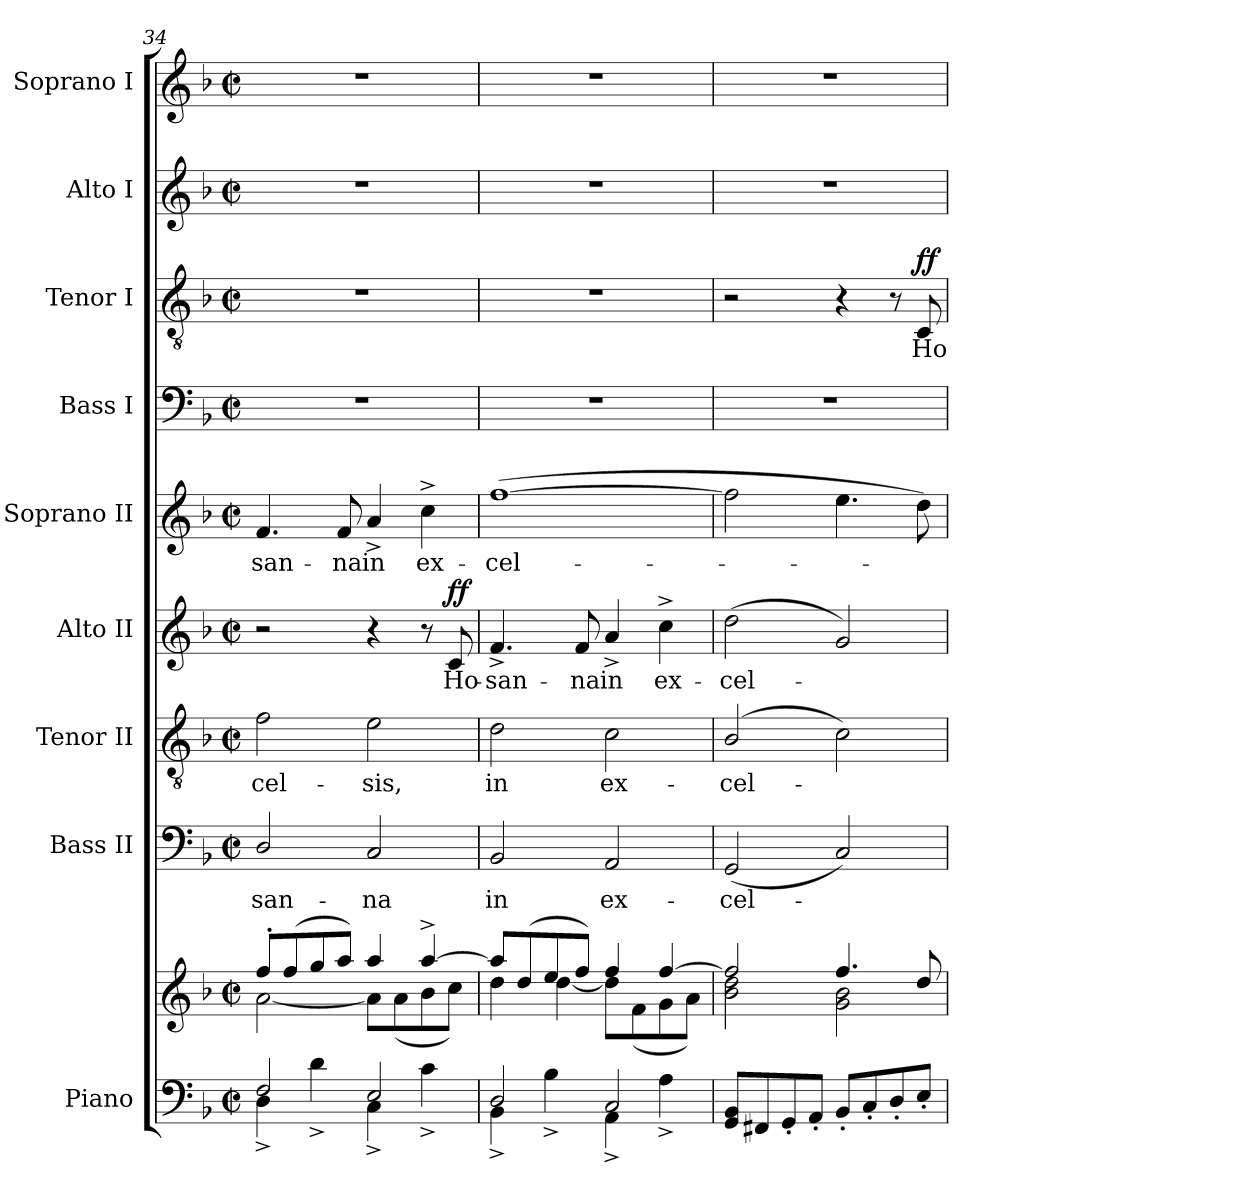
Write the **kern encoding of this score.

**kern	**kern	**kern	**text	**kern	**text	**kern	**text	**dynam	**kern	**text	**kern	**kern	**text	**dynam	**kern	**kern
*part9	*part9	*part8	*part8	*part7	*part7	*part6	*part6	*part6	*part5	*part5	*part4	*part3	*part3	*part3	*part2	*part1
*staff10	*staff9	*staff8	*staff8	*staff7	*staff7	*staff6	*staff6	*staff6	*staff5	*staff5	*staff4	*staff3	*staff3	*staff3	*staff2	*staff1
*I"Piano	*	*I"Bass II	*	*I"Tenor II	*	*I"Alto II	*	*	*I"Soprano II	*	*I"Bass I	*I"Tenor I	*	*	*I"Alto I	*I"Soprano I
*I'Pno.	*	*I'B.	*	*I'T.	*	*I'A.	*	*	*I'S.	*	*I'B.	*I'T.	*	*	*I'A.	*I'S.
*clefF4	*clefG2	*clefF4	*	*clefGv2	*	*clefG2	*	*	*clefG2	*	*clefF4	*clefGv2	*	*	*clefG2	*clefG2
*	*	*	*	*ITrd7c12	*	*	*	*	*	*	*	*ITrd7c12	*	*	*	*
*k[b-]	*k[b-]	*k[b-]	*	*k[b-]	*	*k[b-]	*	*	*k[b-]	*	*k[b-]	*k[b-]	*	*	*k[b-]	*k[b-]
*F:	*F:	*F:	*	*F:	*	*F:	*	*	*F:	*	*F:	*F:	*	*	*F:	*F:
*M2/2	*M2/2	*M2/2	*	*M2/2	*	*M2/2	*	*	*M2/2	*	*M2/2	*M2/2	*	*	*M2/2	*M2/2
*met(c|)	*met(c|)	*met(c|)	*	*met(c|)	*	*met(c|)	*	*	*met(c|)	*	*met(c|)	*met(c|)	*	*	*met(c|)	*met(c|)
=34	=34	=34	=34	=34	=34	=34	=34	=34	=34	=34	=34	=34	=34	=34	=34	=34
*^	*^	*	*	*	*	*	*	*	*	*	*	*	*	*	*	*
!	!	!	!	!	!LO:LY:b:color=#000000	!	!	!	!	!	!	!	!	!	!	!	!	!
!	!	!	!	!	!	!	!LO:LY:b:color=#000000	!	!	!	!	!	!	!	!	!	!	!
!	!	!	!	!	!	!	!	!	!	!	!	!LO:LY:b:color=#000000	!	!	!	!	!	!
2Fi/	4D^i\	8ff'i/L	[2ai\	2Di/	-san-	2Fi\	-cel-	2r	.	.	4.fi/	-san-	1r	1r	.	.	1r	1r
.	.	(8ffi/	.	.	.	.	.	.	.	.	.	.	.	.	.	.	.	.
.	4d^i\	8ggi/	.	.	.	.	.	.	.	.	.	.	.	.	.	.	.	.
!	!	!	!	!	!	!	!	!	!	!	!	!LO:LY:b:color=#000000	!	!	!	!	!	!
.	.	8aai/J)	.	.	.	.	.	.	.	.	8fi/	-na	.	.	.	.	.	.
!	!	!	!	!	!LO:LY:b:color=#000000	!	!	!	!	!	!	!	!	!	!	!	!	!
!	!	!	!	!	!	!	!LO:LY:b:color=#000000	!	!	!	!	!	!	!	!	!	!	!
!	!	!	!	!	!	!	!	!	!	!	!	!LO:LY:b:color=#000000	!	!	!	!	!	!
2Ei/	4C^i\	4aai/	8ai\L]	2Ci/	-na	2Ei\	-sis,	4r	.	.	4a^i/	in	.	.	.	.	.	.
.	.	.	(8ai\	.	.	.	.	.	.	.	.	.	.	.	.	.	.	.
!	!	!	!	!	!	!	!	!	!	!	!	!LO:LY:b:color=#000000	!	!	!	!	!	!
.	4c^i\	[4aa^i/	8b-i\	.	.	.	.	8r	.	.	4cc^i\	ex-	.	.	.	.	.	.
!	!	!	!	!	!	!	!	!	!LO:LY:b:color=#000000	!	!	!	!	!	!	!	!	!
.	.	.	8cci\J)	.	.	.	.	8ci/	Ho-	ff	.	.	.	.	.	.	.	.
=35	=35	=35	=35	=35	=35	=35	=35	=35	=35	=35	=35	=35	=35	=35	=35	=35	=35	=35
!	!	!	!	!	!LO:LY:b:color=#000000	!	!	!	!	!	!	!	!	!	!	!	!	!
!	!	!	!	!	!	!	!LO:LY:b:color=#000000	!	!	!	!	!	!	!	!	!	!	!
!	!	!	!	!	!	!	!	!	!LO:LY:b:color=#000000	!	!	!	!	!	!	!	!	!
!	!	!	!	!	!	!	!	!	!	!	!	!LO:LY:b:color=#000000	!	!	!	!	!	!
2Di/	4BB-^i\	8aai/L]	4ddi\	2BB-i/	in	2Di\	in	4.f^i/	-san-	.	([1ffi	-cel-	1r	1r	.	.	1r	1r
.	.	(8ddi/	.	.	.	.	.	.	.	.	.	.	.	.	.	.	.	.
.	4B-^i\	8eei/	[4ddi\	.	.	.	.	.	.	.	.	.	.	.	.	.	.	.
!	!	!	!	!	!	!	!	!	!LO:LY:b:color=#000000	!	!	!	!	!	!	!	!	!
.	.	8ffi/J)	.	.	.	.	.	8fi/	-na	.	.	.	.	.	.	.	.	.
!	!	!	!	!	!LO:LY:b:color=#000000	!	!	!	!	!	!	!	!	!	!	!	!	!
!	!	!	!	!	!	!	!LO:LY:b:color=#000000	!	!	!	!	!	!	!	!	!	!	!
!	!	!	!	!	!	!	!	!	!LO:LY:b:color=#000000	!	!	!	!	!	!	!	!	!
2Ci/	4AA^i\	4ffi/	8ddi\L]	2AAi/	ex-	2Ci\	ex-	4a^i/	in	.	.	.	.	.	.	.	.	.
.	.	.	(8fi\	.	.	.	.	.	.	.	.	.	.	.	.	.	.	.
!	!	!	!	!	!	!	!	!	!LO:LY:b:color=#000000	!	!	!	!	!	!	!	!	!
.	4A^i\	[4ffi/	8gi\	.	.	.	.	4cc^i\	ex-	.	.	.	.	.	.	.	.	.
.	.	.	8ai\J)	.	.	.	.	.	.	.	.	.	.	.	.	.	.	.
*v	*v	*	*	*	*	*	*	*	*	*	*	*	*	*	*	*	*	*
=36	=36	=36	=36	=36	=36	=36	=36	=36	=36	=36	=36	=36	=36	=36	=36	=36	=36
!	!	!	!	!LO:LY:b:color=#000000	!	!	!	!	!	!	!	!	!	!	!	!	!
!	!	!	!	!	!	!LO:LY:b:color=#000000	!	!	!	!	!	!	!	!	!	!	!
!	!	!	!	!	!	!	!	!LO:LY:b:color=#000000	!	!	!	!	!	!	!	!	!
8GGi/ 8BB-iL	2ffi/]	2b-i\ 2ddi	(2GGi/	-cel-	(2BB-i/	-cel-	(2ddi\	-cel-	.	2ffi\]	.	1r	2r	.	.	1r	1r
8FF#Xi/	.	.	.	.	.	.	.	.	.	.	.	.	.	.	.	.	.
8GG'i/	.	.	.	.	.	.	.	.	.	.	.	.	.	.	.	.	.
8AA'i/J	.	.	.	.	.	.	.	.	.	.	.	.	.	.	.	.	.
8BB-'i/L	4.ffi/	2gi\ 2b-i	2Ci/)	.	2Ci\)	.	2gi/)	.	.	4.eei\	.	.	4r	.	.	.	.
8C'i/	.	.	.	.	.	.	.	.	.	.	.	.	.	.	.	.	.
8D'i/	.	.	.	.	.	.	.	.	.	.	.	.	8r	.	.	.	.
!	!	!	!	!	!	!	!	!	!	!	!	!	!	!LO:LY:b:color=#000000	!	!	!
8E'i/J	8ddi/	.	.	.	.	.	.	.	.	8ddi\)	.	.	8CCi/	Ho-	ff	.	.
*	*v	*v	*	*	*	*	*	*	*	*	*	*	*	*	*	*	*
=	=	=	=	=	=	=	=	=	=	=	=	=	=	=	=	=
*-	*-	*-	*-	*-	*-	*-	*-	*-	*-	*-	*-	*-	*-	*-	*-	*-
